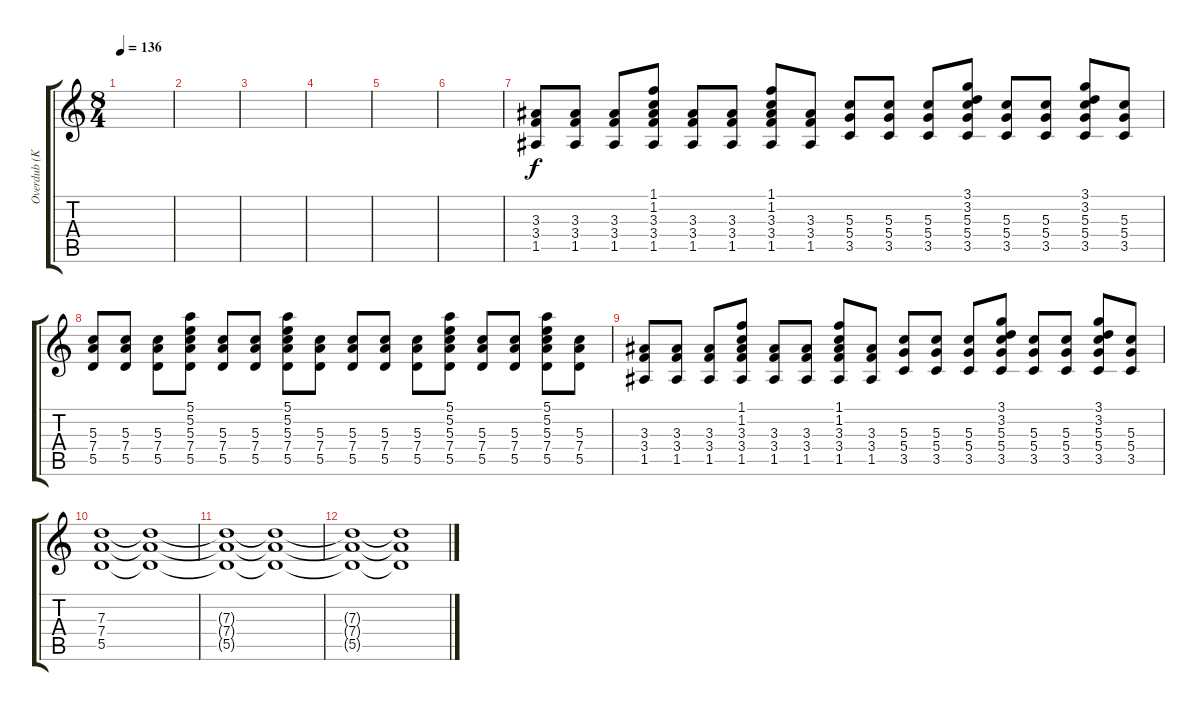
\track ("Overdub (Kelman)" "Overdub (K") {instrument distortionguitar}
\staff {score tabs}
\tuning (E4 B3 G3 D3 A2 D2) {hide}
\ts (8 4)
\tempo 136
\clef g2
\ks c
|
|
|
|
|
|
(3.3 3.4 1.5).8 (3.3 3.4 1.5).8 (3.3 3.4 1.5).8 (1.1 1.2 3.3 3.4 1.5).8 (3.3 3.4 1.5).8 (3.3 3.4 1.5).8 (1.1 1.2 3.3 3.4 1.5).8 (3.3 3.4 1.5).8 (5.3 5.4 3.5).8 (5.3 5.4 3.5).8 (5.3 5.4 3.5).8 (3.1 3.2 5.3 5.4 3.5).8 (5.3 5.4 3.5).8 (5.3 5.4 3.5).8 (3.1 3.2 5.3 5.4 3.5).8 (5.3 5.4 3.5).8 |
(5.3 7.4 5.5).8 (5.3 7.4 5.5).8 (5.3 7.4 5.5).8 (5.1 5.2 5.3 7.4 5.5).8 (5.3 7.4 5.5).8 (5.3 7.4 5.5).8 (5.1 5.2 5.3 7.4 5.5).8 (5.3 7.4 5.5).8 (5.3 7.4 5.5).8 (5.3 7.4 5.5).8 (5.3 7.4 5.5).8 (5.1 5.2 5.3 7.4 5.5).8 (5.3 7.4 5.5).8 (5.3 7.4 5.5).8 (5.1 5.2 5.3 7.4 5.5).8 (5.3 7.4 5.5).8 |
(3.3 3.4 1.5).8 (3.3 3.4 1.5).8 (3.3 3.4 1.5).8 (1.1 1.2 3.3 3.4 1.5).8 (3.3 3.4 1.5).8 (3.3 3.4 1.5).8 (1.1 1.2 3.3 3.4 1.5).8 (3.3 3.4 1.5).8 (5.3 5.4 3.5).8 (5.3 5.4 3.5).8 (5.3 5.4 3.5).8 (3.1 3.2 5.3 5.4 3.5).8 (5.3 5.4 3.5).8 (5.3 5.4 3.5).8 (3.1 3.2 5.3 5.4 3.5).8 (5.3 5.4 3.5).8 |
(7.3 7.4 5.5).1 (7.3{t} 7.4{t} 5.5{t}).1 |
(7.3{t} 7.4{t} 5.5{t}).1 (7.3{t} 7.4{t} 5.5{t}).1 |
(7.3{t} 7.4{t} 5.5{t}).1{volume 0} (7.3{t} 7.4{t} 5.5{t}).1
